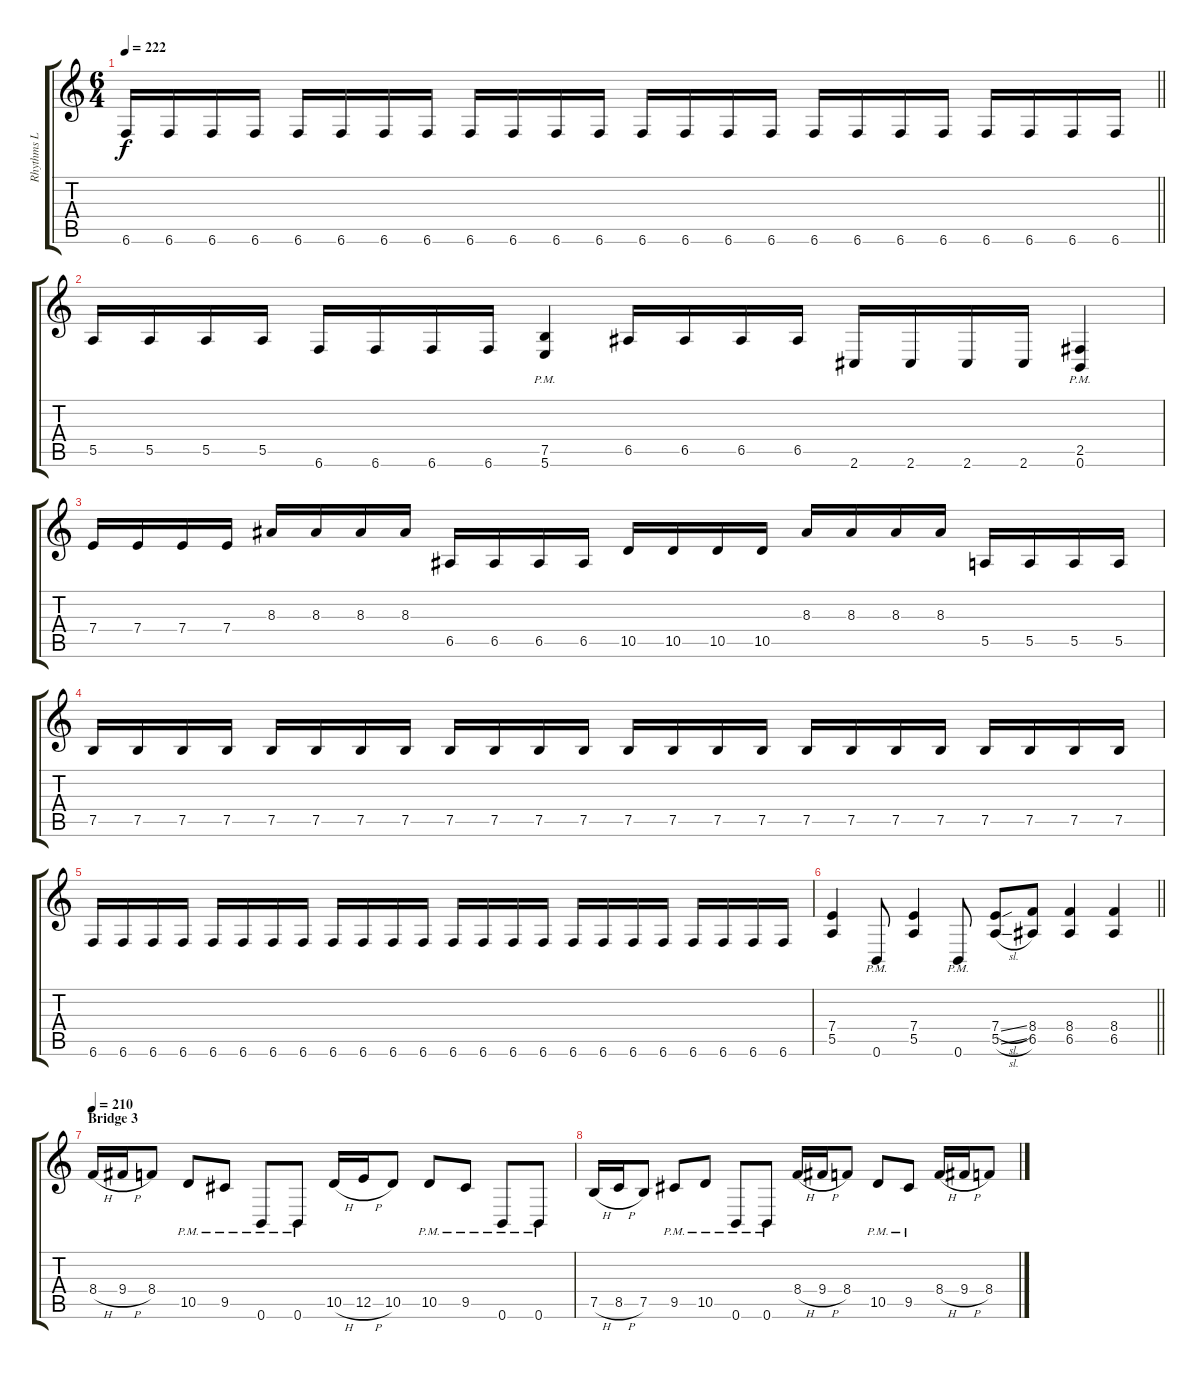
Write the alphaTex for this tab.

\track ("Rhythms L" "Rhythms L") {instrument distortionguitar}
\staff {score tabs}
\tuning (B3 Gb3 D3 A2 E2 B1) {hide}
\ts (6 4)
\tempo 222
\clef g2
\barLineRight lightlight
\ks c
6.6.16{dy f} 6.6.16 6.6.16 6.6.16 6.6.16 6.6.16 6.6.16 6.6.16 6.6.16 6.6.16 6.6.16 6.6.16 6.6.16 6.6.16 6.6.16 6.6.16 6.6.16 6.6.16 6.6.16 6.6.16 6.6.16 6.6.16 6.6.16 6.6.16 |
5.5.16 5.5.16 5.5.16 5.5.16 6.6.16 6.6.16 6.6.16 6.6.16 (7.5{pm} 5.6{pm}).4 6.5.16 6.5.16 6.5.16 6.5.16 2.6.16 2.6.16 2.6.16 2.6.16 (2.5{pm} 0.6{pm}).4 |
7.4.16 7.4.16 7.4.16 7.4.16 8.3.16 8.3.16 8.3.16 8.3.16 6.5.16 6.5.16 6.5.16 6.5.16 10.5.16 10.5.16 10.5.16 10.5.16 8.3.16 8.3.16 8.3.16 8.3.16 5.5.16 5.5.16 5.5.16 5.5.16 |
7.5.16 7.5.16 7.5.16 7.5.16 7.5.16 7.5.16 7.5.16 7.5.16 7.5.16 7.5.16 7.5.16 7.5.16 7.5.16 7.5.16 7.5.16 7.5.16 7.5.16 7.5.16 7.5.16 7.5.16 7.5.16 7.5.16 7.5.16 7.5.16 |
6.6.16 6.6.16 6.6.16 6.6.16 6.6.16 6.6.16 6.6.16 6.6.16 6.6.16 6.6.16 6.6.16 6.6.16 6.6.16 6.6.16 6.6.16 6.6.16 6.6.16 6.6.16 6.6.16 6.6.16 6.6.16 6.6.16 6.6.16 6.6.16 |
\barLineRight lightlight
(7.4 5.5).4 0.6{pm}.8 (7.4 5.5).4 0.6{pm}.8 (7.4{sl} 5.5{sl}).8 (8.4 6.5).8 (8.4 6.5).4 (8.4 6.5).4 |
\section ("" "Bridge 3")
\tempo 210
8.4{h}.16 9.4{h}.16 8.4.8 10.5{pm}.8 9.5{pm}.8 0.6{pm}.8 0.6{pm}.8 10.5{h}.16 12.5{h}.16 10.5.8 10.5{pm}.8 9.5{pm}.8 0.6{pm}.8 0.6{pm}.8 |
7.5{h}.16 8.5{h}.16 7.5.8 9.5{pm}.8 10.5{pm}.8 0.6{pm}.8 0.6{pm}.8 8.4{h}.16 9.4{h}.16 8.4.8 10.5{pm}.8 9.5{pm}.8 8.4{h}.16 9.4{h}.16 8.4.8
